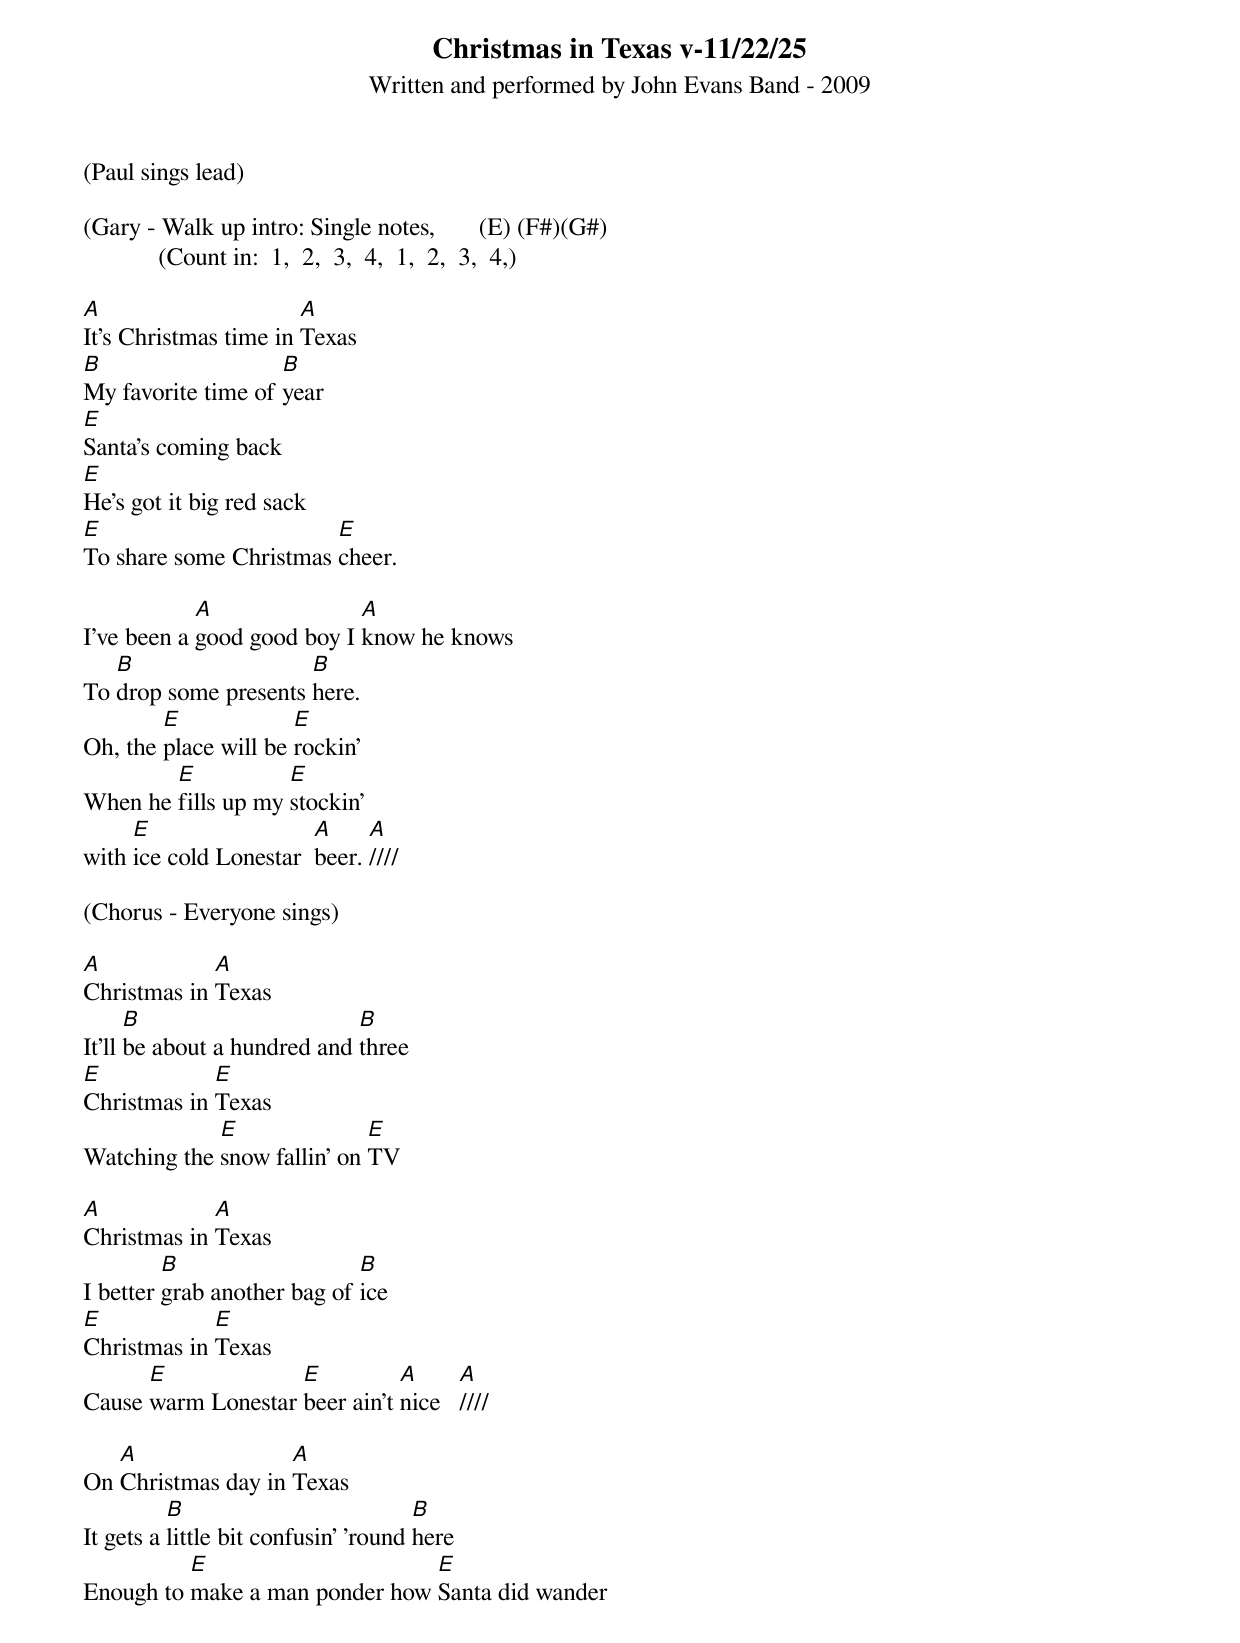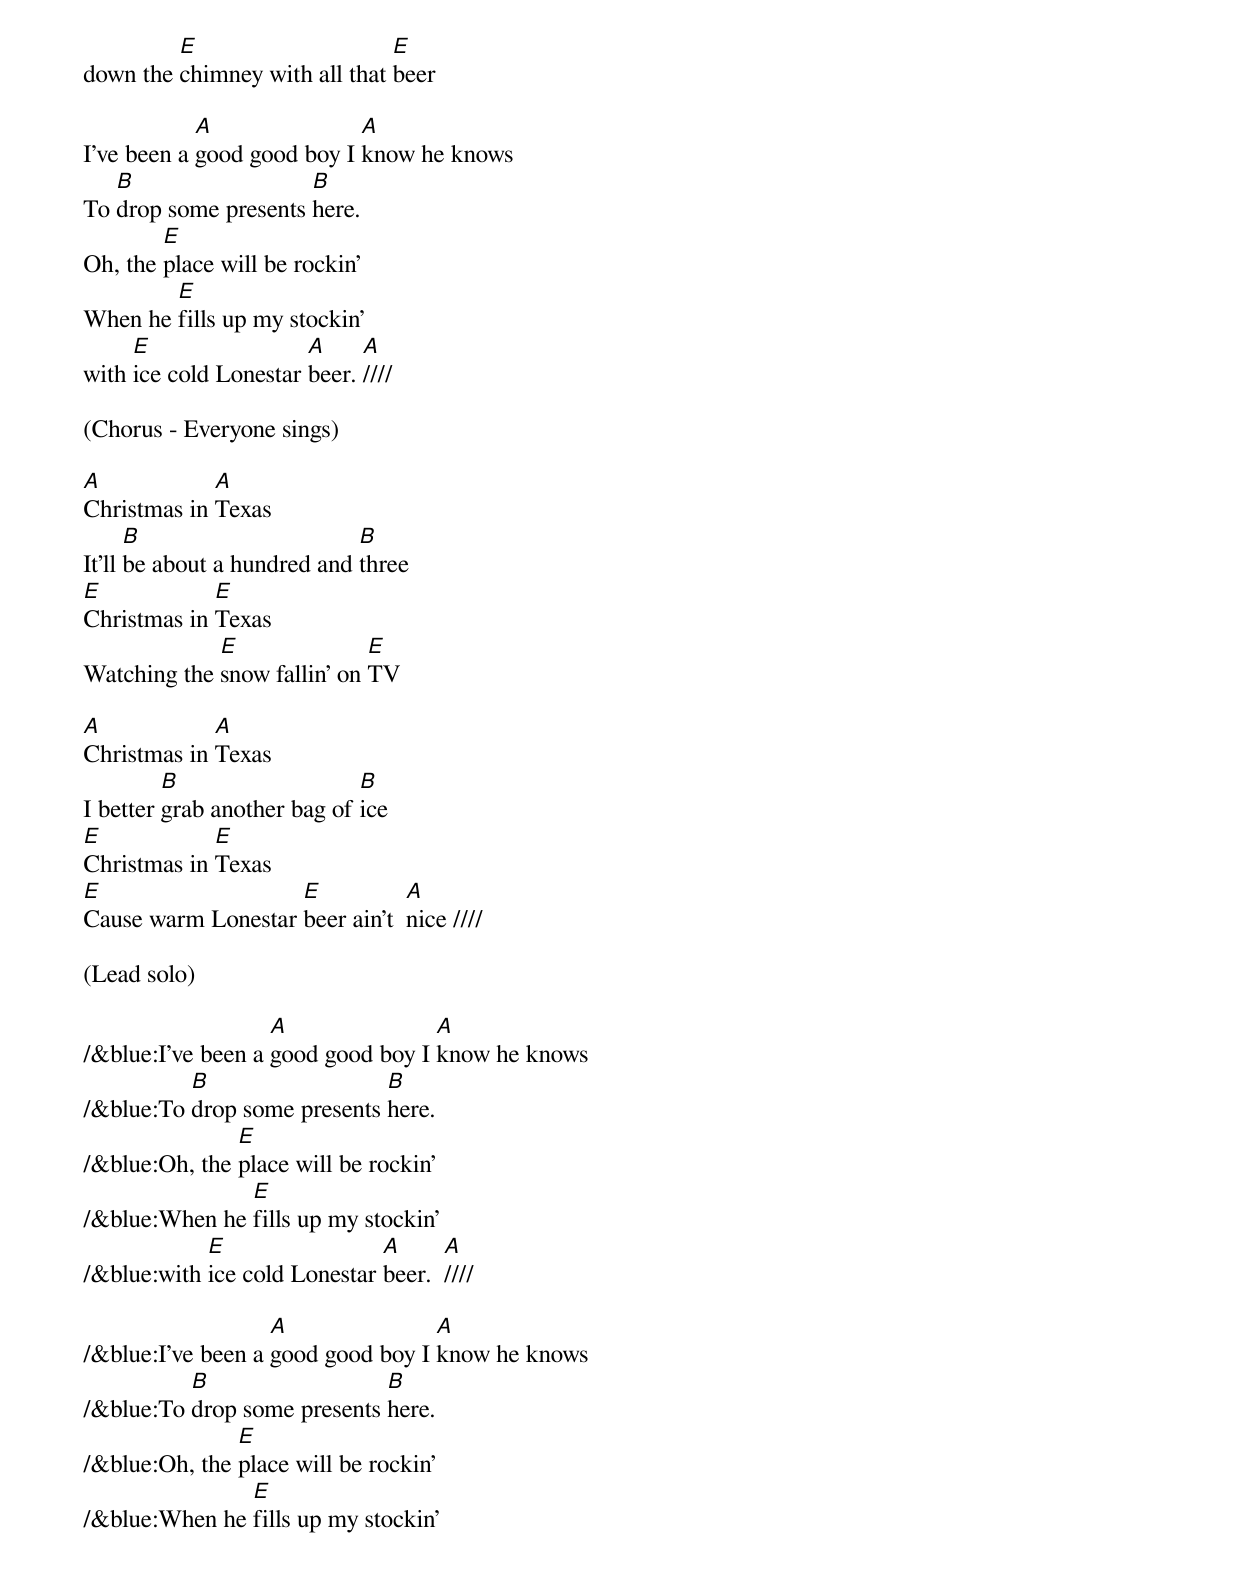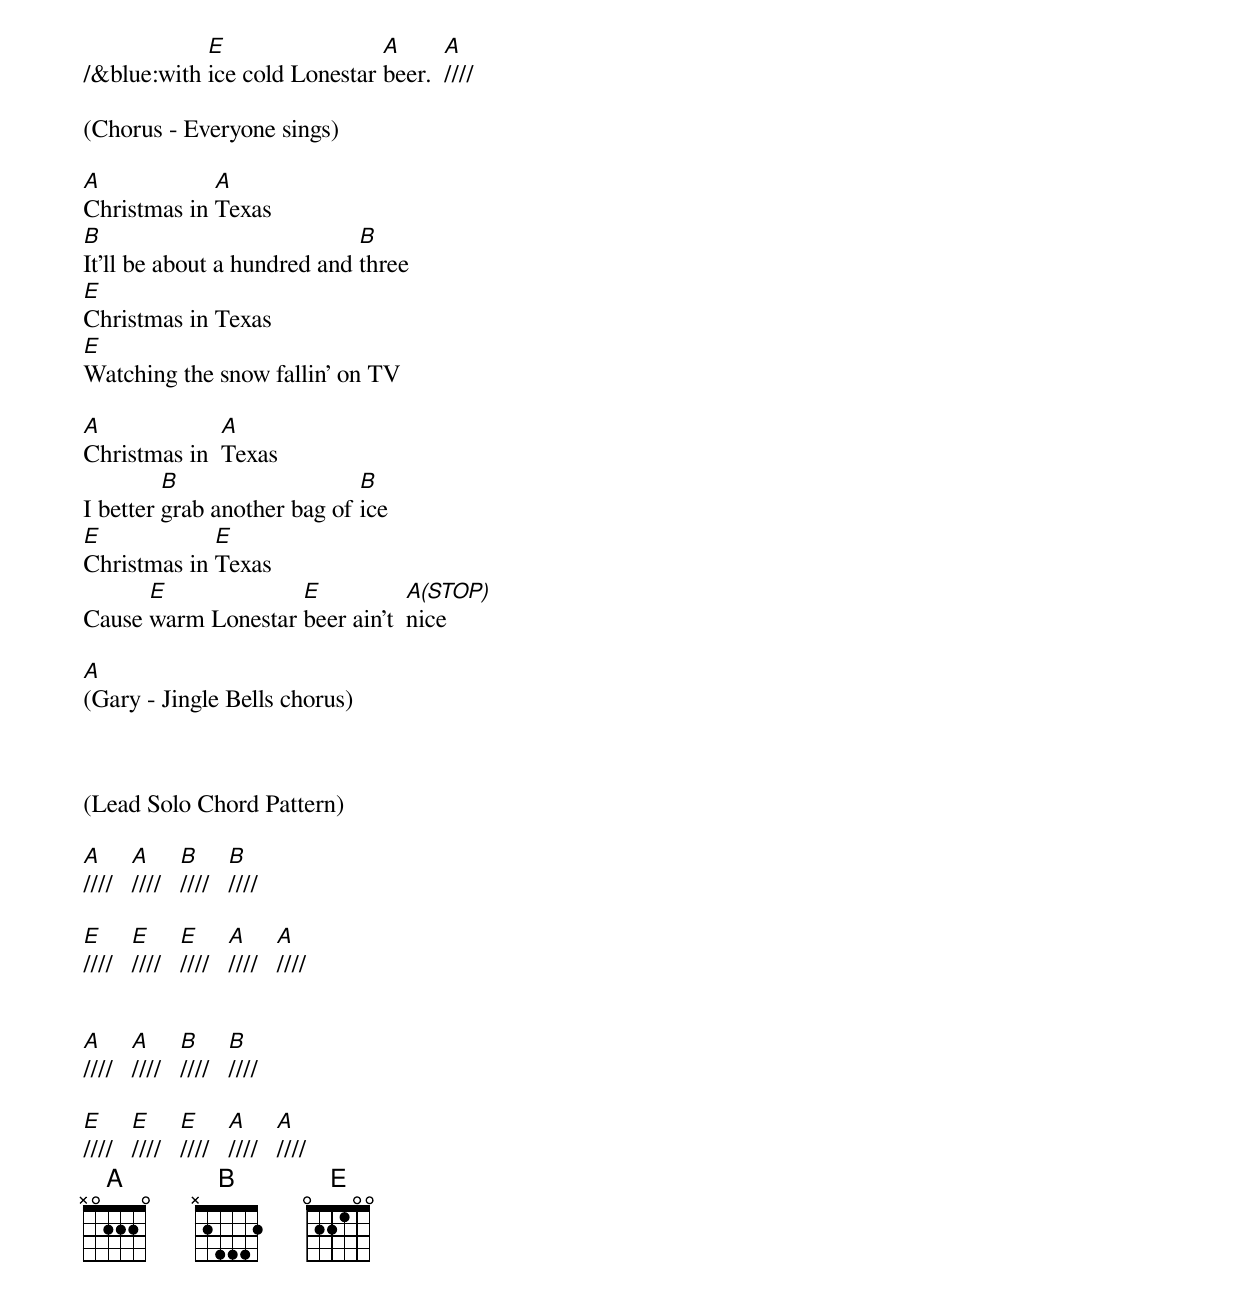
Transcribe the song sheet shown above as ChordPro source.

{title:Christmas in Texas v-11/22/25}
{subtitle:Written and performed by John Evans Band - 2009}
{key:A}
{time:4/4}

(Paul sings lead)

(Gary - Walk up intro: Single notes,       (E) (F#)(G#)
            (Count in:  1,  2,  3,  4,  1,  2,  3,  4,)

[A]It's Christmas time in [A]Texas
[B]My favorite time of [B]year
[E]Santa's coming back
[E]He's got it big red sack
[E]To share some Christmas [E]cheer.

I've been a [A]good good boy I [A]know he knows
To [B]drop some presents [B]here.
Oh, the [E]place will be [E]rockin’
When he [E]fills up my [E]stockin’
with [E]ice cold Lonestar  [A]beer. [A]////

(Chorus - Everyone sings)

[A]Christmas in [A]Texas
It'll [B]be about a hundred and [B]three
[E]Christmas in [E]Texas
Watching the [E]snow fallin' on [E]TV

[A]Christmas in [A]Texas
I better [B]grab another bag of [B]ice
[E]Christmas in [E]Texas
Cause [E]warm Lonestar [E]beer ain't [A]nice   [A]////

On [A]Christmas day in [A]Texas
It gets a [B]little bit confusin' 'round [B]here
Enough to [E]make a man ponder how [E]Santa did wander
down the [E]chimney with all that [E]beer

I've been a [A]good good boy I [A]know he knows
To [B]drop some presents [B]here.
Oh, the [E]place will be rockin’
When he [E]fills up my stockin’
with [E]ice cold Lonestar [A]beer. [A]////

(Chorus - Everyone sings)

[A]Christmas in [A]Texas
It'll [B]be about a hundred and [B]three
[E]Christmas in [E]Texas
Watching the [E]snow fallin' on [E]TV

[A]Christmas in [A]Texas
I better [B]grab another bag of [B]ice
[E]Christmas in [E]Texas
[E]Cause warm Lonestar [E]beer ain't  [A]nice ////

(Lead solo)

/&blue:I've been a [A]good good boy I [A]know he knows
/&blue:To [B]drop some presents [B]here.
/&blue:Oh, the [E]place will be rockin’
/&blue:When he [E]fills up my stockin’
/&blue:with [E]ice cold Lonestar [A]beer.  [A]////

/&blue:I've been a [A]good good boy I [A]know he knows
/&blue:To [B]drop some presents [B]here.
/&blue:Oh, the [E]place will be rockin’
/&blue:When he [E]fills up my stockin’
/&blue:with [E]ice cold Lonestar [A]beer.  [A]////

(Chorus - Everyone sings)

[A]Christmas in [A]Texas
[B]It'll be about a hundred and [B]three
[E]Christmas in Texas
[E]Watching the snow fallin' on TV

[A]Christmas in  [A]Texas
I better [B]grab another bag of [B]ice
[E]Christmas in [E]Texas
Cause [E]warm Lonestar [E]beer ain't  [A(STOP)]nice

[A](Gary - Jingle Bells chorus)



(Lead Solo Chord Pattern)

[A]////   [A]////   [B]////   [B]////

[E]////   [E]////   [E]////   [A]////   [A]////


[A]////   [A]////   [B]////   [B]////

[E]////   [E]////   [E]////   [A]////   [A]////
